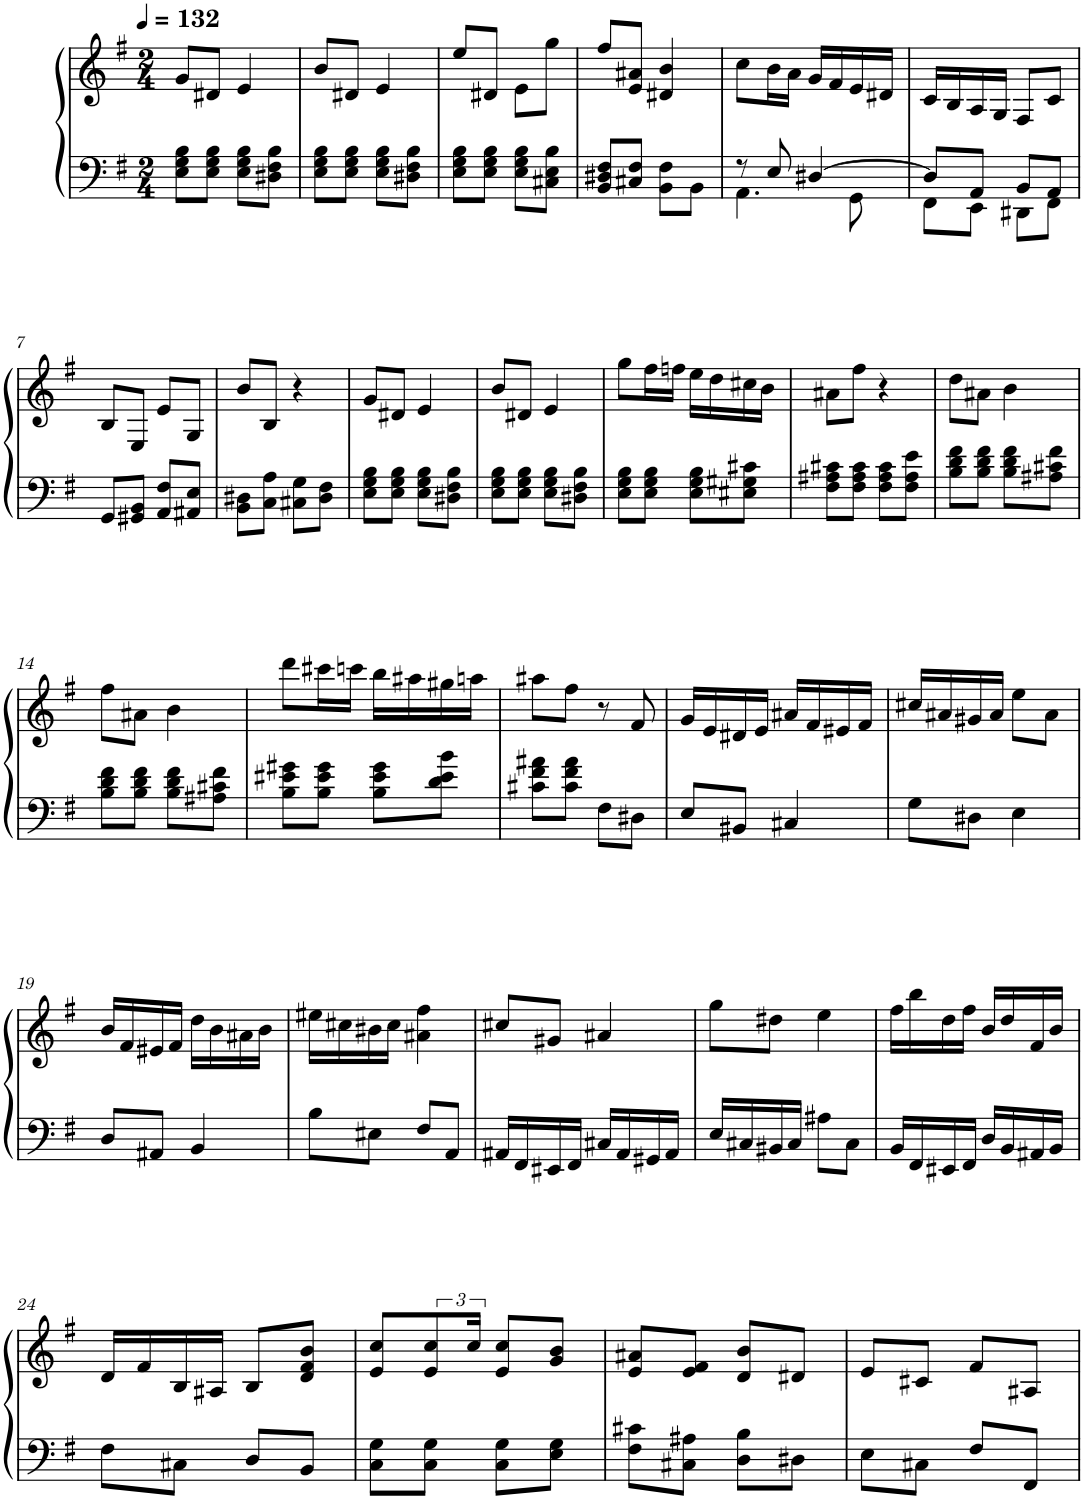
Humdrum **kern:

**kern	**kern
*part1	*part1
*staff2	*staff1
*I"Piano	*
*I'Pno.	*
*clefF4	*clefG2
*k[f#]	*k[f#]
*M2/4	*M2/4
*MM132	*MM132
=1	=1
8E\ 8G\ 8B\L	8g/L
8E\ 8G\ 8B\J	8d#X/J
8E\ 8G\ 8B\L	4e/
8D#X\ 8F#\ 8B\J	.
=2	=2
8E\ 8G\ 8B\L	8b/L
8E\ 8G\ 8B\J	8d#X/J
8E\ 8G\ 8B\L	4e/
8D#X\ 8F#\ 8B\J	.
=3	=3
8E\ 8G\ 8B\L	8ee/L
8E\ 8G\ 8B\J	8d#X/J
8E\ 8G\ 8B\L	8e\L
8C#X\ 8E\ 8B\J	8gg\J
=4	=4
8BB/ 8D#X/ 8F#/L	8ff#/L
8C#X/ 8F#/J	8e/ 8a#X/J
8BB\ 8F#\L	4d#X/ 4b/
8BB\J	.
=5	=5
*^	*
8r	4.AA\	8cc\L
8E/	.	16b\L
.	.	16a\JJ
[4D#X/	.	16g/LL
.	.	16f#/
.	8GG\	16e/
.	.	16d#X/JJ
=6	=6	=6
8D#/L]	8FF#\L	16c/LL
.	.	16B/
8AA/J	8EE\J	16A/
.	.	16G/JJ
8BB/L	8DD#X\L	8F#/L
8AA/J	8FF#\J	8c/J
*v	*v	*
!!LO:LB:g=z
=7	=7
8GG/L	8B/L
8GG#X/ 8BB/J	8E/J
8AA/ 8F#/L	8e/L
8AA#X/ 8E/J	8G/J
=8	=8
8BB\ 8D#X\L	8b/L
8C\ 8A\J	8B/J
8C#X\ 8G\L	4r
8D#\ 8F#\J	.
=9	=9
8E\ 8G\ 8B\L	8g/L
8E\ 8G\ 8B\J	8d#X/J
8E\ 8G\ 8B\L	4e/
8D#X\ 8F#\ 8B\J	.
=10	=10
8E\ 8G\ 8B\L	8b/L
8E\ 8G\ 8B\J	8d#X/J
8E\ 8G\ 8B\L	4e/
8D#X\ 8F#\ 8B\J	.
=11	=11
8E\ 8G\ 8B\L	8gg\L
8E\ 8G\ 8B\J	16ff#\L
.	16ffn\JJ
8E\ 8G\ 8B\L	16ee\LL
.	16dd\
8E#X\ 8G#X\ 8c#X\J	16cc#X\
.	16b\JJ
=12	=12
8F#\ 8A#X\ 8c#X\L	8a#X\L
8F#\ 8A#\ 8c#\J	8ff#\J
8F#\ 8A#\ 8c#\L	4r
8F#\ 8A#\ 8e\J	.
=13	=13
8B\ 8d\ 8f#\L	8dd\L
8B\ 8d\ 8f#\J	8a#X\J
8B\ 8d\ 8f#\L	4b\
8A#X\ 8c#X\ 8f#\J	.
!!LO:LB:g=z
=14	=14
8B\ 8d\ 8f#\L	8ff#\L
8B\ 8d\ 8f#\J	8a#X\J
8B\ 8d\ 8f#\L	4b\
8A#X\ 8c#X\ 8f#\J	.
=15	=15
8B\ 8e#X\ 8g#X\L	8ddd\L
8B\ 8e#\ 8g#\J	16ccc#X\L
.	16cccn\JJ
8B\ 8e#\ 8g#\L	16bb\LL
.	16aa#X\
8d\ 8e#\ 8b\J	16gg#X\
.	16aan\JJ
=16	=16
8c#X\ 8f#\ 8a#X\L	8aa#X\L
8c#\ 8f#\ 8a#\J	8ff#\J
8F#\L	8r
8D#X\J	8f#/
=17	=17
8E/L	16g/LL
.	16e/
8BB#X/J	16d#X/
.	16e/JJ
4C#X/	16a#X/LL
.	16f#/
.	16e#X/
.	16f#/JJ
=18	=18
8G\L	16cc#X/LL
.	16a#X/
8D#X\J	16g#X/
.	16a#/JJ
4E\	8ee\L
.	8a#\J
!!LO:LB:g=z
=19	=19
8D/L	16b/LL
.	16f#/
8AA#X/J	16e#X/
.	16f#/JJ
4BB/	16dd\LL
.	16b\
.	16a#X\
.	16b\JJ
=20	=20
8B\L	16ee#X\LL
.	16cc#X\
8E#X\J	16b#X\
.	16cc#\JJ
8F#/L	4a#X\ 4ff#\
8AA/J	.
=21	=21
16AA#X/LL	8cc#X/L
16FF#/	.
16EE#X/	8g#X/J
16FF#/JJ	.
16C#X/LL	4a#X/
16AA#/	.
16GG#X/	.
16AA#/JJ	.
=22	=22
16E/LL	8gg\L
16C#X/	.
16BB#X/	8dd#X\J
16C#/JJ	.
8A#X\L	4ee\
8C#\J	.
=23	=23
16BB/LL	16ff#\LL
16FF#/	16bb\
16EE#X/	16dd\
16FF#/JJ	16ff#\JJ
16D/LL	16b/LL
16BB/	16dd/
16AA#X/	16f#/
16BB/JJ	16b/JJ
!!LO:LB:g=z
=24	=24
8F#\L	16d/LL
.	16f#/
8C#X\J	16B/
.	16A#X/JJ
8D/L	8B/L
8BB/J	8d/ 8f#/ 8b/J
=25	=25
8C\ 8G\L	8e/ 8cc/L
8C\ 8G\J	12e/ 12cc/
.	24cc/Jk
8C\ 8G\L	8e/ 8cc/L
8E\ 8G\J	8g/ 8b/J
=26	=26
8F#\ 8c#X\L	8e/ 8a#X/L
8C#X\ 8A#X\J	8e/ 8f#/J
8D\ 8B\L	8d/ 8b/L
8D#X\J	8d#X/J
=27	=27
8E\L	8e/L
8C#X\J	8c#X/J
8F#/L	8f#/L
8FF#/J	8A#X/J
=	=
*-	*-
